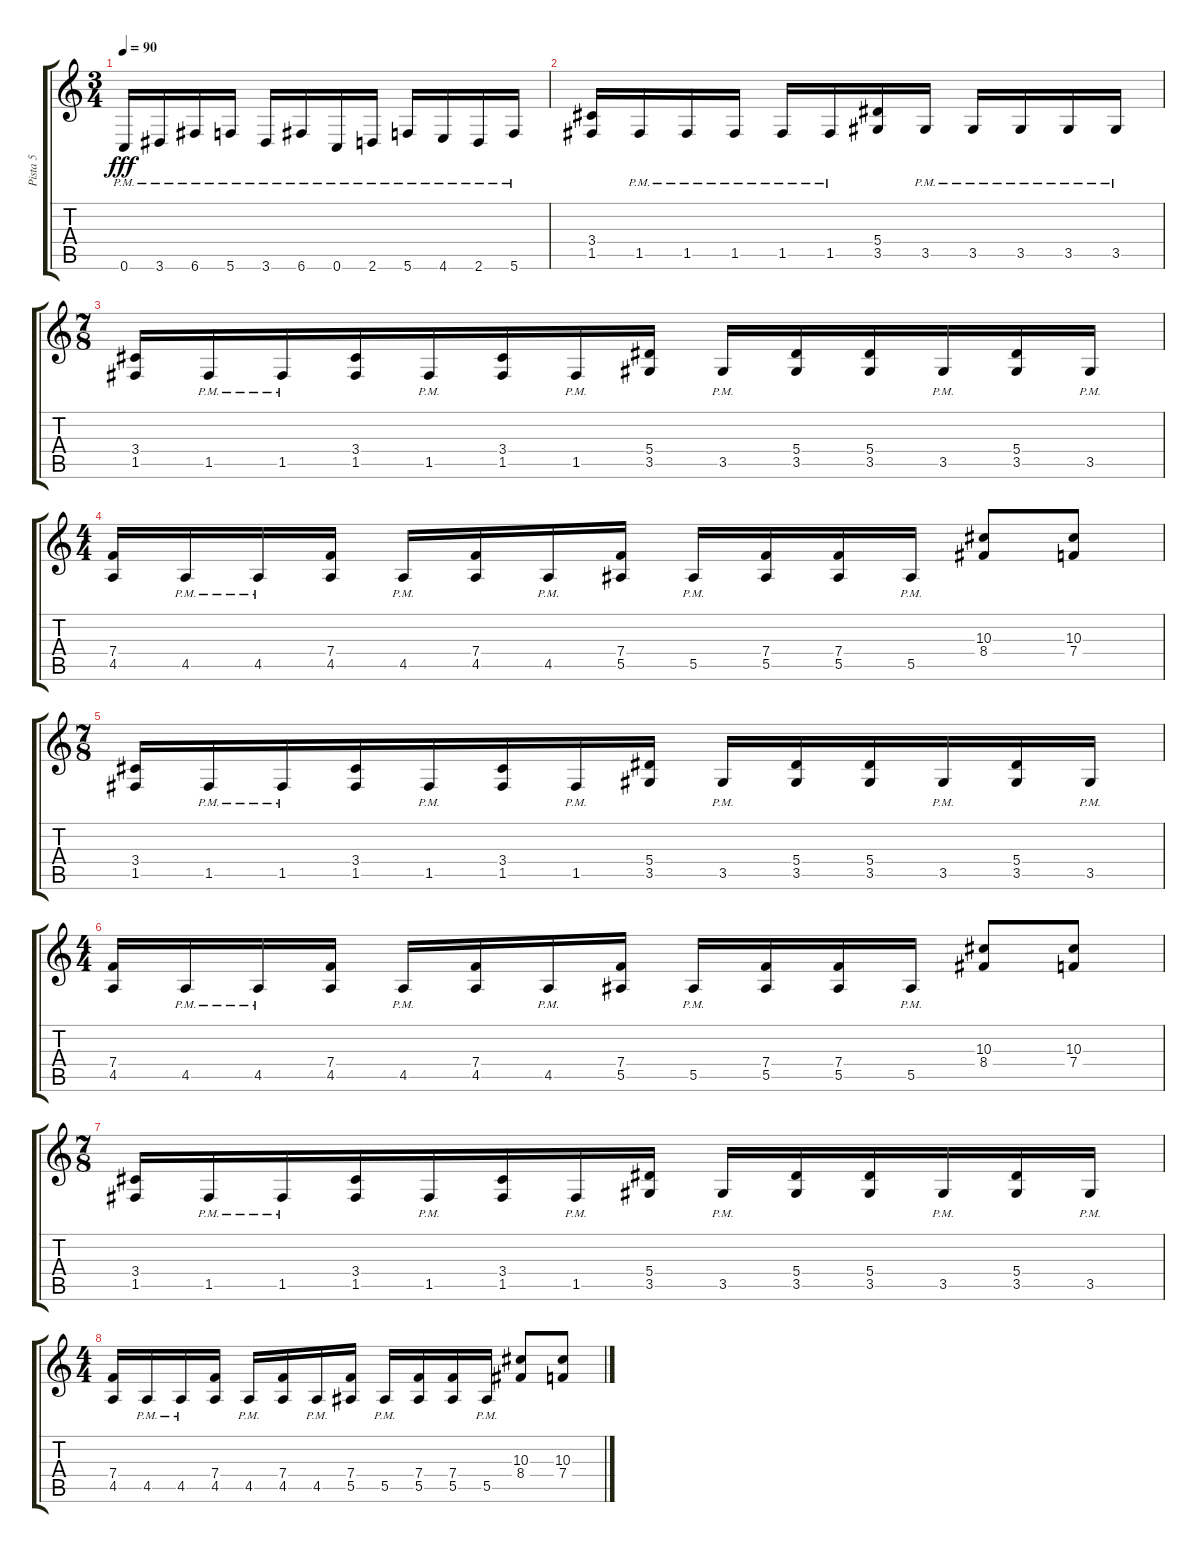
\track ("Pista 5" "Pista 5") {instrument distortionguitar}
\staff {score tabs}
\tuning (C4 G3 Eb3 Bb2 F2 C2) {hide}
\ts (3 4)
\tempo 90
\clef g2
\ks c
0.6{pm}.16{dy fff} 3.6{pm}.16 6.6{pm}.16 5.6{pm}.16 3.6{pm}.16 6.6{pm}.16 0.6{pm}.16 2.6{pm}.16 5.6{pm}.16 4.6{pm}.16 2.6{pm}.16 5.6{pm}.16 |
(3.4 1.5).16 1.5{pm}.16 1.5{pm}.16 1.5{pm}.16 1.5{pm}.16 1.5{pm}.16 (5.4 3.5).16 3.5{pm}.16 3.5{pm}.16 3.5{pm}.16 3.5{pm}.16 3.5{pm}.16 |
\ts (7 8)
(3.4 1.5).16 1.5{pm}.16 1.5{pm}.16 (3.4 1.5).16 1.5{pm}.16 (3.4 1.5).16 1.5{pm}.16 (5.4 3.5).16 3.5{pm}.16 (5.4 3.5).16 (5.4 3.5).16 3.5{pm}.16 (5.4 3.5).16 3.5{pm}.16 |
\ts (4 4)
(7.4 4.5).16 4.5{pm}.16 4.5{pm}.16 (7.4 4.5).16 4.5{pm}.16 (7.4 4.5).16 4.5{pm}.16 (7.4 5.5).16 5.5{pm}.16 (7.4 5.5).16 (7.4 5.5).16 5.5{pm}.16 (10.3 8.4).8 (10.3 7.4).8 |
\ts (7 8)
(3.4 1.5).16 1.5{pm}.16 1.5{pm}.16 (3.4 1.5).16 1.5{pm}.16 (3.4 1.5).16 1.5{pm}.16 (5.4 3.5).16 3.5{pm}.16 (5.4 3.5).16 (5.4 3.5).16 3.5{pm}.16 (5.4 3.5).16 3.5{pm}.16 |
\ts (4 4)
(7.4 4.5).16 4.5{pm}.16 4.5{pm}.16 (7.4 4.5).16 4.5{pm}.16 (7.4 4.5).16 4.5{pm}.16 (7.4 5.5).16 5.5{pm}.16 (7.4 5.5).16 (7.4 5.5).16 5.5{pm}.16 (10.3 8.4).8 (10.3 7.4).8 |
\ts (7 8)
(3.4 1.5).16 1.5{pm}.16 1.5{pm}.16 (3.4 1.5).16 1.5{pm}.16 (3.4 1.5).16 1.5{pm}.16 (5.4 3.5).16 3.5{pm}.16 (5.4 3.5).16 (5.4 3.5).16 3.5{pm}.16 (5.4 3.5).16 3.5{pm}.16 |
\ts (4 4)
(7.4 4.5).16 4.5{pm}.16 4.5{pm}.16 (7.4 4.5).16 4.5{pm}.16 (7.4 4.5).16 4.5{pm}.16 (7.4 5.5).16 5.5{pm}.16 (7.4 5.5).16 (7.4 5.5).16 5.5{pm}.16 (10.3 8.4).8 (10.3 7.4).8
